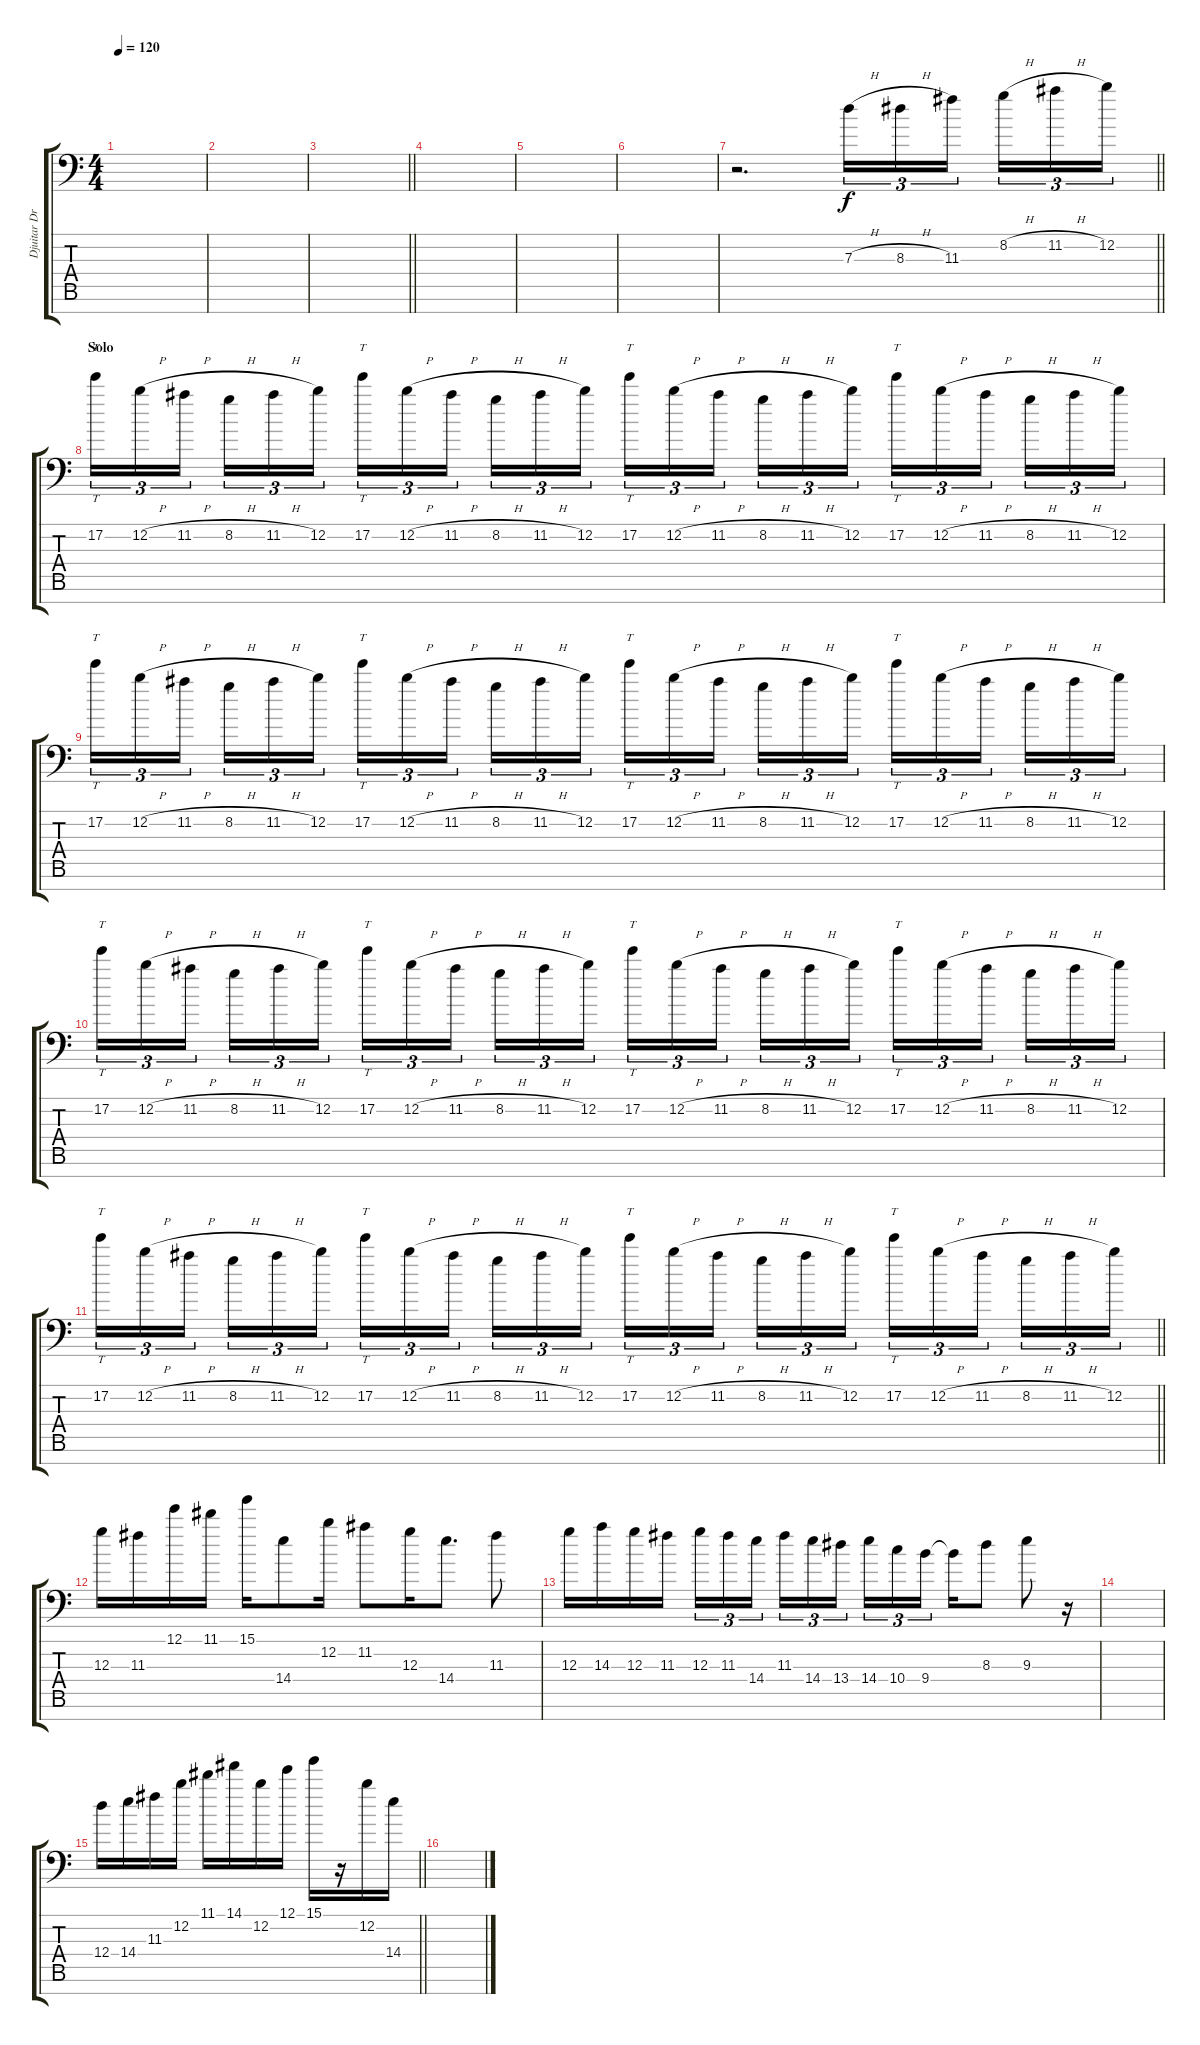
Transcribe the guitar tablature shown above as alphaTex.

\track ("Djuitar Dropped A" "Djuitar Dr") {instrument distortionguitar}
\staff {score tabs}
\tuning (E4 B3 G3 D3 A2 E2 A1) {hide}
\ts (4 4)
\tempo 120
\clef f4
\ks c
|
|
\barLineRight lightlight
|
|
|
|
\barLineRight lightlight
r.2{d} 7.3{h}.16{tu (3 2)} 8.3{h}.16{tu (3 2)} 11.3.16{tu (3 2) beam splitsecondary} 8.2{h}.16{tu (3 2)} 11.2{h}.16{tu (3 2)} 12.2.16{tu (3 2)} |
\section ("" "Solo")
17.2.16{tt tu (3 2)} 12.2{h}.16{tu (3 2)} 11.2{h}.16{tu (3 2) beam splitsecondary} 8.2{h}.16{tu (3 2)} 11.2{h}.16{tu (3 2)} 12.2.16{tu (3 2)} 17.2.16{tt tu (3 2)} 12.2{h}.16{tu (3 2)} 11.2{h}.16{tu (3 2) beam splitsecondary} 8.2{h}.16{tu (3 2)} 11.2{h}.16{tu (3 2)} 12.2.16{tu (3 2)} 17.2.16{tt tu (3 2)} 12.2{h}.16{tu (3 2)} 11.2{h}.16{tu (3 2) beam splitsecondary} 8.2{h}.16{tu (3 2)} 11.2{h}.16{tu (3 2)} 12.2.16{tu (3 2)} 17.2.16{tt tu (3 2)} 12.2{h}.16{tu (3 2)} 11.2{h}.16{tu (3 2) beam splitsecondary} 8.2{h}.16{tu (3 2)} 11.2{h}.16{tu (3 2)} 12.2.16{tu (3 2)} |
17.2.16{tt tu (3 2)} 12.2{h}.16{tu (3 2)} 11.2{h}.16{tu (3 2) beam splitsecondary} 8.2{h}.16{tu (3 2)} 11.2{h}.16{tu (3 2)} 12.2.16{tu (3 2)} 17.2.16{tt tu (3 2)} 12.2{h}.16{tu (3 2)} 11.2{h}.16{tu (3 2) beam splitsecondary} 8.2{h}.16{tu (3 2)} 11.2{h}.16{tu (3 2)} 12.2.16{tu (3 2)} 17.2.16{tt tu (3 2)} 12.2{h}.16{tu (3 2)} 11.2{h}.16{tu (3 2) beam splitsecondary} 8.2{h}.16{tu (3 2)} 11.2{h}.16{tu (3 2)} 12.2.16{tu (3 2)} 17.2.16{tt tu (3 2)} 12.2{h}.16{tu (3 2)} 11.2{h}.16{tu (3 2) beam splitsecondary} 8.2{h}.16{tu (3 2)} 11.2{h}.16{tu (3 2)} 12.2.16{tu (3 2)} |
17.2.16{tt tu (3 2)} 12.2{h}.16{tu (3 2)} 11.2{h}.16{tu (3 2) beam splitsecondary} 8.2{h}.16{tu (3 2)} 11.2{h}.16{tu (3 2)} 12.2.16{tu (3 2)} 17.2.16{tt tu (3 2)} 12.2{h}.16{tu (3 2)} 11.2{h}.16{tu (3 2) beam splitsecondary} 8.2{h}.16{tu (3 2)} 11.2{h}.16{tu (3 2)} 12.2.16{tu (3 2)} 17.2.16{tt tu (3 2)} 12.2{h}.16{tu (3 2)} 11.2{h}.16{tu (3 2) beam splitsecondary} 8.2{h}.16{tu (3 2)} 11.2{h}.16{tu (3 2)} 12.2.16{tu (3 2)} 17.2.16{tt tu (3 2)} 12.2{h}.16{tu (3 2)} 11.2{h}.16{tu (3 2) beam splitsecondary} 8.2{h}.16{tu (3 2)} 11.2{h}.16{tu (3 2)} 12.2.16{tu (3 2)} |
\barLineRight lightlight
17.2.16{tt tu (3 2)} 12.2{h}.16{tu (3 2)} 11.2{h}.16{tu (3 2) beam splitsecondary} 8.2{h}.16{tu (3 2)} 11.2{h}.16{tu (3 2)} 12.2.16{tu (3 2)} 17.2.16{tt tu (3 2)} 12.2{h}.16{tu (3 2)} 11.2{h}.16{tu (3 2) beam splitsecondary} 8.2{h}.16{tu (3 2)} 11.2{h}.16{tu (3 2)} 12.2.16{tu (3 2)} 17.2.16{tt tu (3 2)} 12.2{h}.16{tu (3 2)} 11.2{h}.16{tu (3 2) beam splitsecondary} 8.2{h}.16{tu (3 2)} 11.2{h}.16{tu (3 2)} 12.2.16{tu (3 2)} 17.2.16{tt tu (3 2)} 12.2{h}.16{tu (3 2)} 11.2{h}.16{tu (3 2) beam splitsecondary} 8.2{h}.16{tu (3 2)} 11.2{h}.16{tu (3 2)} 12.2.16{tu (3 2)} |
12.3.16 11.3.16 12.1.16 11.1.16 15.1.16 14.4.8 12.2.16 11.2.8 12.3.16 14.4.8{d} 11.3.8 |
12.3.16 14.3.16 12.3.16 11.3.16 12.3.16{tu (3 2)} 11.3.16{tu (3 2)} 14.4.16{tu (3 2) beam splitsecondary} 11.3.16{tu (3 2)} 14.4.16{tu (3 2)} 13.4.16{tu (3 2)} 14.4.16{tu (3 2)} 10.4.16{tu (3 2)} 9.4.16{tu (3 2) beam splitsecondary} 9.4{t}.16 8.3.8 9.3.8 r.16 |
|
\barLineRight lightlight
12.4.16 14.4.16 11.3.16 12.2.16 11.1.16 14.1.16 12.2.16 12.1.16 15.1.16 r.16 12.2.16 14.4.16 |
\section ("" "")
